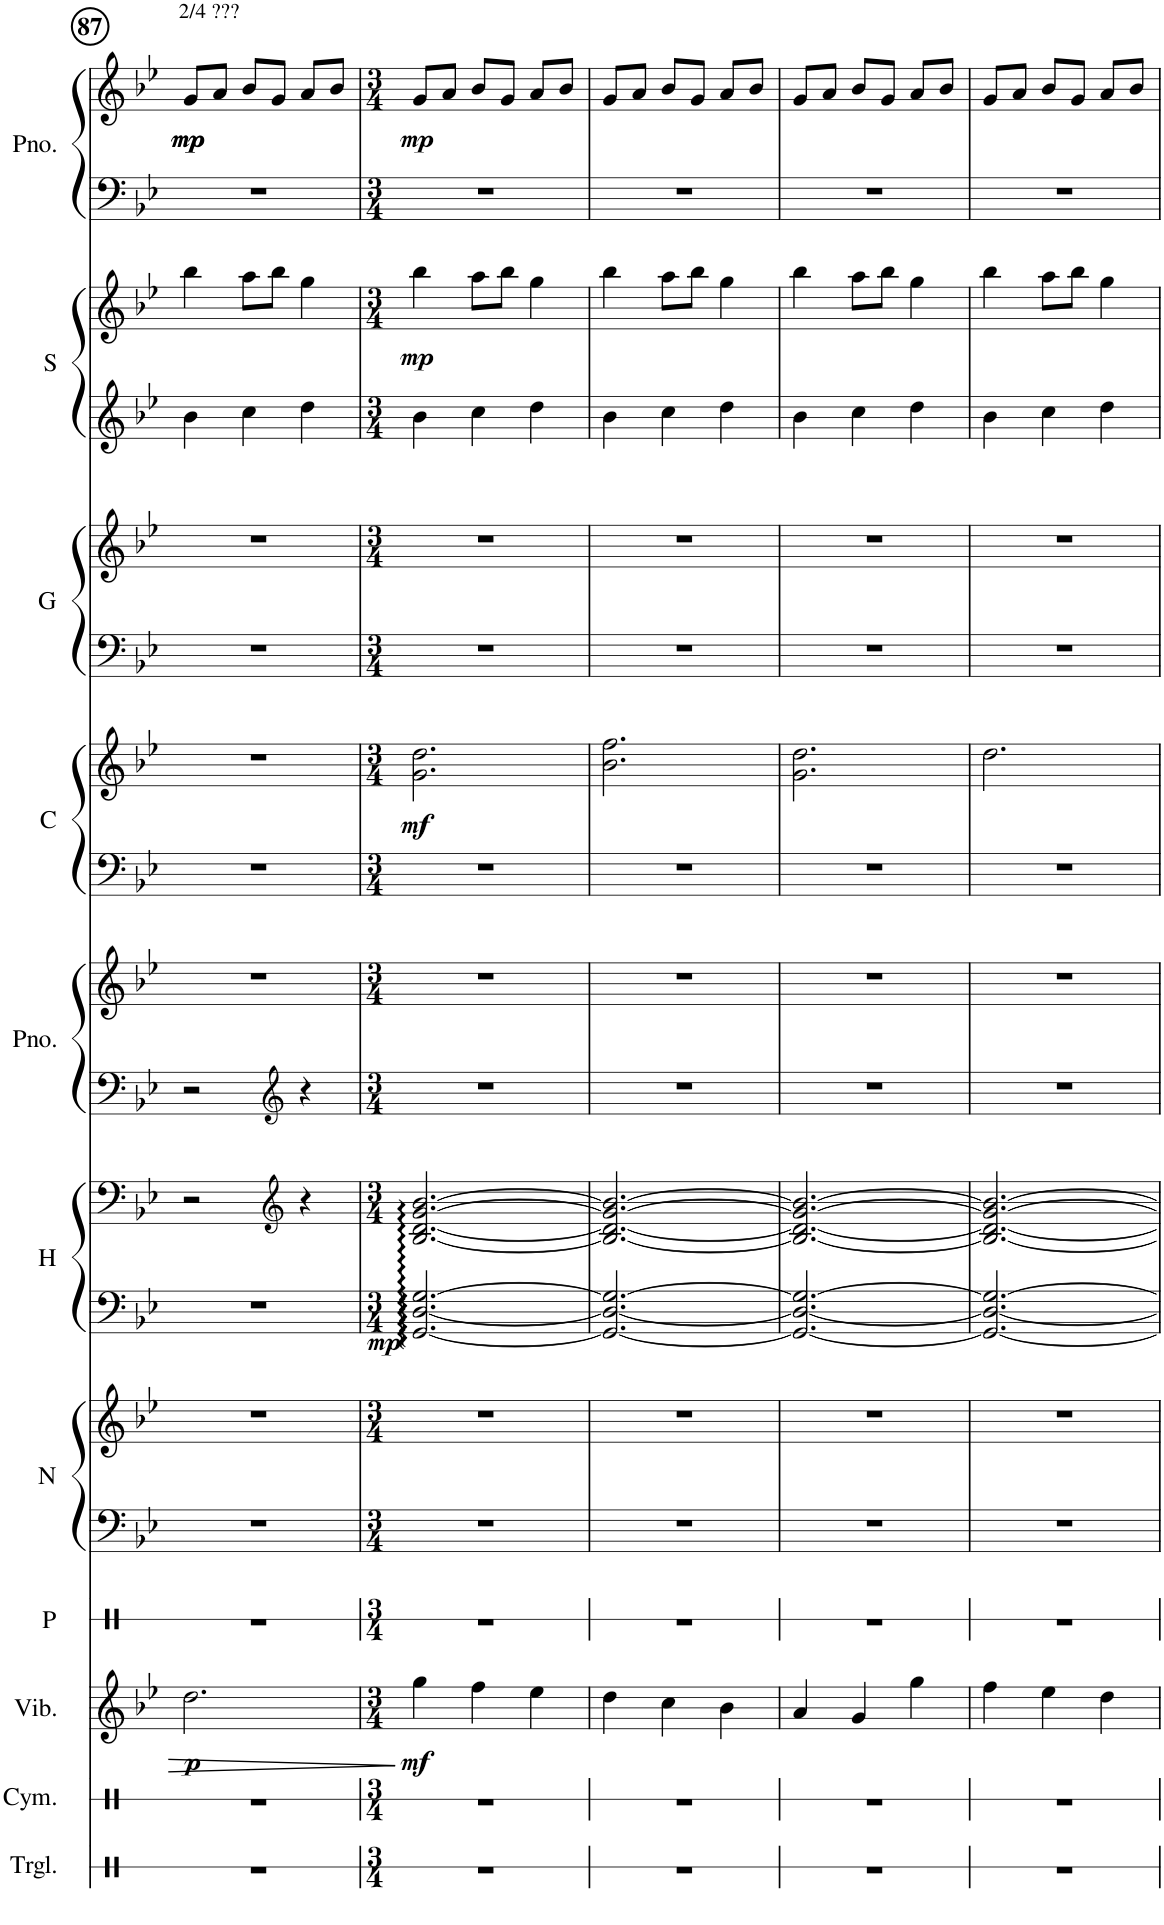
**kern	**kern	**kern	**dynam	**kern	**kern	**kern	**kern	**kern	**dynam	**kern	**kern	**kern	**kern	**dynam	**kern	**kern	**kern	**kern	**dynam	**kern	**kern	**dynam
*part11	*part10	*part9	*part9	*part8	*part7	*part7	*part6	*part6	*part6	*part5	*part5	*part4	*part4	*part4	*part3	*part3	*part2	*part2	*part2	*part1	*part1	*part1
*staff18	*staff17	*staff16	*staff16	*staff15	*staff14	*staff13	*staff12	*staff11	*staff11/12	*staff10	*staff9	*staff8	*staff7	*staff7/8	*staff6	*staff5	*staff4	*staff3	*staff3/4	*staff2	*staff1	*staff1/2
*I"Triangle	*I"Cymbal	*I"Vibraphone	*	*I"Panda	*I"Nate?	*	*I"Makeup Cake	*	*	*I"Piano	*	*I"Wyoming	*	*	*I"Dumb One	*	*I"SANTA!	*	*	*I"Piano	*	*
*I'Trgl.	*I'Cym.	*I'Vib.	*	*I'P	*I'N	*	*	*	*	*I'Pno.	*	*	*	*	*	*	*I'S	*	*	*I'Pno.	*	*
!!LO:PB:g=z
*clefX	*clefX	*clefG2	*	*clefX	*clefF4	*clefG2	*clefF4	*clefF4	*	*clefF4	*clefG2	*clefF4	*clefG2	*	*clefF4	*clefG2	*clefG2	*clefG2	*	*clefF4	*clefG2	*
*k[]	*k[]	*k[b-e-]	*	*k[]	*k[b-e-]	*k[b-e-]	*k[b-e-]	*k[b-e-]	*	*k[b-e-]	*k[b-e-]	*k[b-e-]	*k[b-e-]	*	*k[b-e-]	*k[b-e-]	*k[b-e-]	*k[b-e-]	*	*k[b-e-]	*k[b-e-]	*
*M3/4	*M3/4	*M3/4	*	*M3/4	*M3/4	*M3/4	*M3/4	*M3/4	*	*M3/4	*M3/4	*M3/4	*M3/4	*	*M3/4	*M3/4	*M3/4	*M3/4	*	*M3/4	*M3/4	*
=87	=87	=87	=87	=87	=87	=87	=87	=87	=87	=87	=87	=87	=87	=87	=87	=87	=87	=87	=87	=87	=87	=87
!	!	!	!	!	!	!	!	!	!	!	!	!	!	!	!	!	!	!	!	!	!LO:TX:a:t=2/4 ???	!
!	!	!	!LO:DY:b	!	!	!	!	!	!	!	!	!	!	!	!	!	!	!	!	!	!	!LO:DY:b
!	!	!	!	!	!	!	!	!	!	!	!	!	!	!	!	!	!	!	!	!	!	!LO:DY:n=1:b
2.r	2.r	2.dd\	p	2.r	2.r	2.r	2.r	2r	.	2r	2.r	2.r	2.r	.	2.r	2.r	4b-\	4bb-\	.	2.r	8g/L	mp mp
.	.	.	.	.	.	.	.	.	.	.	.	.	.	.	.	.	.	.	.	.	8a/J	.
.	.	.	.	.	.	.	.	.	.	.	.	.	.	.	.	.	4cc\	8aa\L	.	.	8b-/L	.
.	.	.	.	.	.	.	.	.	.	.	.	.	.	.	.	.	.	8bb-\J	.	.	8g/J	.
*	*	*	*	*	*	*	*	*clefG2	*	*clefG2	*	*	*	*	*	*	*	*	*	*	*	*
.	.	.	.	.	.	.	.	4r	.	4r	.	.	.	.	.	.	4dd\	4gg\	.	.	8a/L	.
.	.	.	.	.	.	.	.	.	.	.	.	.	.	.	.	.	.	.	.	.	8b-/J	.
=88	=88	=88	=88	=88	=88	=88	=88	=88	=88	=88	=88	=88	=88	=88	=88	=88	=88	=88	=88	=88	=88	=88
*M3/4	*M3/4	*M3/4	*	*M3/4	*M3/4	*M3/4	*M3/4	*M3/4	*	*M3/4	*M3/4	*M3/4	*M3/4	*	*M3/4	*M3/4	*M3/4	*M3/4	*	*M3/4	*M3/4	*
!	!	!	!LO:DY:b	!	!	!	!	!	!LO:DY:b=2	!	!	!	!	!LO:DY:b	!	!	!	!	!LO:DY:b	!	!	!LO:DY:b
2.r	2.r	4gg\	mf	2.r	2.r	2.r	[2.GG/ [2.D/ [2.G/	[2.B-/ [2.d/ [2.g/ [2.b-/	mp	2.r	2.r	2.r	2.g\ 2.dd\	mf	2.r	2.r	4b-\	4bb-\	mp	2.r	8g/L	mp
.	.	.	.	.	.	.	.	.	.	.	.	.	.	.	.	.	.	.	.	.	8a/J	.
.	.	4ff\	.	.	.	.	.	.	.	.	.	.	.	.	.	.	4cc\	8aa\L	.	.	8b-/L	.
.	.	.	.	.	.	.	.	.	.	.	.	.	.	.	.	.	.	8bb-\J	.	.	8g/J	.
.	.	4ee-\	.	.	.	.	.	.	.	.	.	.	.	.	.	.	4dd\	4gg\	.	.	8a/L	.
.	.	.	.	.	.	.	.	.	.	.	.	.	.	.	.	.	.	.	.	.	8b-/J	.
=89	=89	=89	=89	=89	=89	=89	=89	=89	=89	=89	=89	=89	=89	=89	=89	=89	=89	=89	=89	=89	=89	=89
2.r	2.r	4dd\	.	2.r	2.r	2.r	2.GG/_ 2.D/_ 2.G/_	2.B-/_ 2.d/_ 2.g/_ 2.b-/_	.	2.r	2.r	2.r	2.b-\ 2.ff\	.	2.r	2.r	4b-\	4bb-\	.	2.r	8g/L	.
.	.	.	.	.	.	.	.	.	.	.	.	.	.	.	.	.	.	.	.	.	8a/J	.
.	.	4cc\	.	.	.	.	.	.	.	.	.	.	.	.	.	.	4cc\	8aa\L	.	.	8b-/L	.
.	.	.	.	.	.	.	.	.	.	.	.	.	.	.	.	.	.	8bb-\J	.	.	8g/J	.
.	.	4b-\	.	.	.	.	.	.	.	.	.	.	.	.	.	.	4dd\	4gg\	.	.	8a/L	.
.	.	.	.	.	.	.	.	.	.	.	.	.	.	.	.	.	.	.	.	.	8b-/J	.
=90	=90	=90	=90	=90	=90	=90	=90	=90	=90	=90	=90	=90	=90	=90	=90	=90	=90	=90	=90	=90	=90	=90
2.r	2.r	4a/	.	2.r	2.r	2.r	2.GG/_ 2.D/_ 2.G/_	2.B-/_ 2.d/_ 2.g/_ 2.b-/_	.	2.r	2.r	2.r	2.g\ 2.dd\	.	2.r	2.r	4b-\	4bb-\	.	2.r	8g/L	.
.	.	.	.	.	.	.	.	.	.	.	.	.	.	.	.	.	.	.	.	.	8a/J	.
.	.	4g/	.	.	.	.	.	.	.	.	.	.	.	.	.	.	4cc\	8aa\L	.	.	8b-/L	.
.	.	.	.	.	.	.	.	.	.	.	.	.	.	.	.	.	.	8bb-\J	.	.	8g/J	.
.	.	4gg\	.	.	.	.	.	.	.	.	.	.	.	.	.	.	4dd\	4gg\	.	.	8a/L	.
.	.	.	.	.	.	.	.	.	.	.	.	.	.	.	.	.	.	.	.	.	8b-/J	.
=91	=91	=91	=91	=91	=91	=91	=91	=91	=91	=91	=91	=91	=91	=91	=91	=91	=91	=91	=91	=91	=91	=91
2.r	2.r	4ff\	.	2.r	2.r	2.r	2.GG/_ 2.D/_ 2.G/_	2.B-/_ 2.d/_ 2.g/_ 2.b-/_	.	2.r	2.r	2.r	2.dd\	.	2.r	2.r	4b-\	4bb-\	.	2.r	8g/L	.
.	.	.	.	.	.	.	.	.	.	.	.	.	.	.	.	.	.	.	.	.	8a/J	.
.	.	4ee-\	.	.	.	.	.	.	.	.	.	.	.	.	.	.	4cc\	8aa\L	.	.	8b-/L	.
.	.	.	.	.	.	.	.	.	.	.	.	.	.	.	.	.	.	8bb-\J	.	.	8g/J	.
.	.	4dd\	.	.	.	.	.	.	.	.	.	.	.	.	.	.	4dd\	4gg\	.	.	8a/L	.
.	.	.	.	.	.	.	.	.	.	.	.	.	.	.	.	.	.	.	.	.	8b-/J	.
=	=	=	=	=	=	=	=	=	=	=	=	=	=	=	=	=	=	=	=	=	=	=
*-	*-	*-	*-	*-	*-	*-	*-	*-	*-	*-	*-	*-	*-	*-	*-	*-	*-	*-	*-	*-	*-	*-
